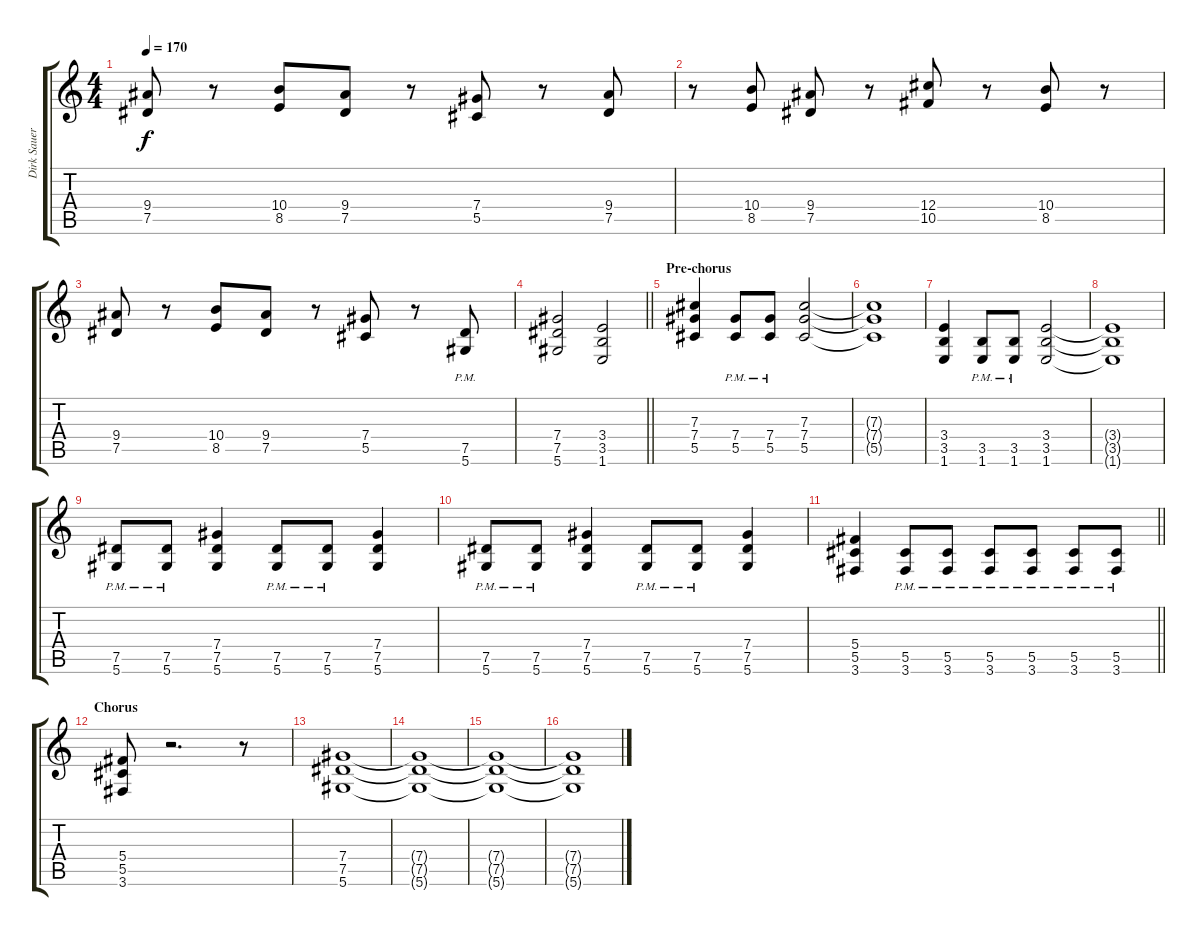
\track ("Dirk Sauer - Rhythm guitar" "Dirk Sauer") {instrument distortionguitar}
\staff {score tabs}
\tuning (Eb4 Bb3 Gb3 Db3 Ab2 Eb2) {hide}
\ts (4 4)
\tempo 170
\clef g2
\ks c
(9.4 7.5).8{dy f} r.8 (10.4 8.5).8 (9.4 7.5).8 r.8 (7.4 5.5).8 r.8 (9.4 7.5).8 |
r.8 (10.4 8.5).8 (9.4 7.5).8 r.8 (12.4 10.5).8 r.8 (10.4 8.5).8 r.8 |
(9.4 7.5).8 r.8 (10.4 8.5).8 (9.4 7.5).8 r.8 (7.4 5.5).8 r.8 (7.5 5.6{pm}).8 |
\barLineRight lightlight
(7.4 7.5 5.6).2 (3.4 3.5 1.6).2 |
\section ("" "Pre-chorus")
(7.3 7.4 5.5).4 (7.4{pm} 5.5{pm}).8 (7.4{pm} 5.5{pm}).8 (7.3 7.4 5.5).2 |
(7.3{t} 7.4{t} 5.5{t}).1 |
(3.4 3.5 1.6).4 (3.5{pm} 1.6{pm}).8 (3.5{pm} 1.6{pm}).8 (3.4 3.5 1.6).2 |
(3.4{t} 3.5{t} 1.6{t}).1 |
(7.5{pm} 5.6{pm}).8 (7.5{pm} 5.6{pm}).8 (7.4 7.5 5.6).4 (7.5{pm} 5.6{pm}).8 (7.5{pm} 5.6{pm}).8 (7.4 7.5 5.6).4 |
(7.5{pm} 5.6{pm}).8 (7.5{pm} 5.6{pm}).8 (7.4 7.5 5.6).4 (7.5{pm} 5.6{pm}).8 (7.5{pm} 5.6{pm}).8 (7.4 7.5 5.6).4 |
\barLineRight lightlight
(5.4 5.5 3.6).4 (5.5{pm} 3.6{pm}).8 (5.5{pm} 3.6{pm}).8 (5.5{pm} 3.6{pm}).8 (5.5{pm} 3.6{pm}).8 (5.5{pm} 3.6{pm}).8 (5.5{pm} 3.6{pm}).8 |
\section ("" "Chorus")
(5.4 5.5 3.6).8 r.2{d} r.8 |
(7.4 7.5 5.6).1 |
(7.4{t} 7.5{t} 5.6{t}).1 |
(7.4{t} 7.5{t} 5.6{t}).1 |
(7.4{t} 7.5{t} 5.6{t}).1
